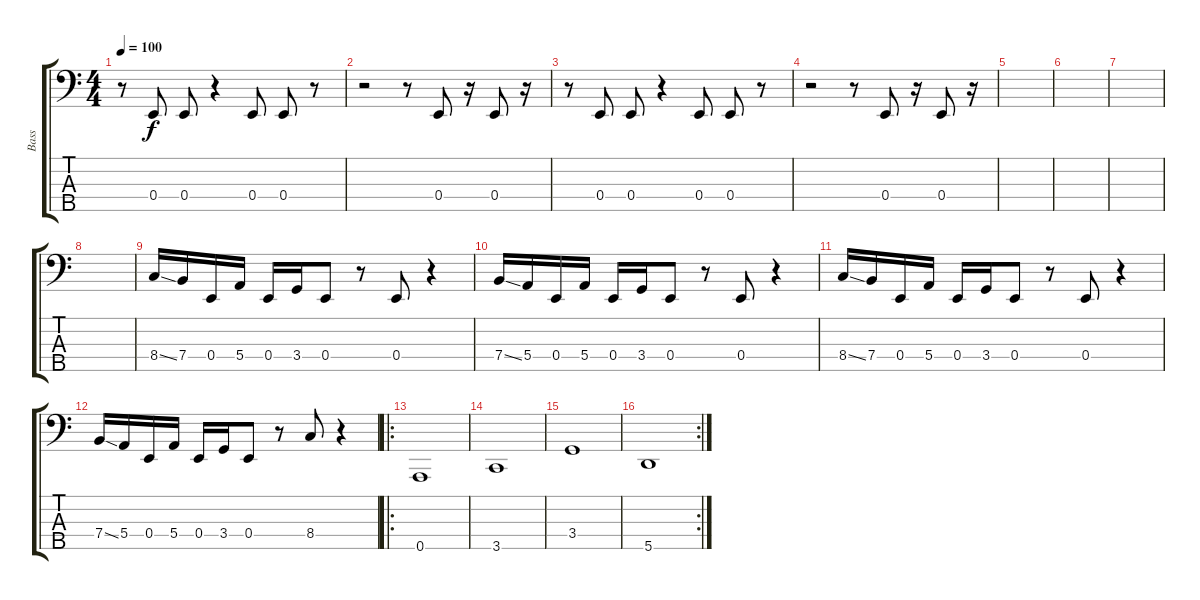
\track ("Bass" "Bass") {instrument electricbassfinger}
\staff {score tabs}
\tuning (G2 D2 A1 E1 A0) {hide}
\ts (4 4)
\tempo 100
\clef f4
\ks c
r.8{dy f} 0.4.8 0.4.8 r.4 0.4.8 0.4.8 r.8 |
r.2 r.8 0.4.8 r.16 0.4.8 r.16 |
r.8 0.4.8 0.4.8 r.4 0.4.8 0.4.8 r.8 |
r.2 r.8 0.4.8 r.16 0.4.8 r.16 |
|
|
|
|
8.4{ss}.16 7.4.16 0.4.16 5.4.16 0.4.16 3.4.16 0.4.8 r.8 0.4.8 r.4 |
7.4{ss}.16 5.4.16 0.4.16 5.4.16 0.4.16 3.4.16 0.4.8 r.8 0.4.8 r.4 |
8.4{ss}.16 7.4.16 0.4.16 5.4.16 0.4.16 3.4.16 0.4.8 r.8 0.4.8 r.4 |
7.4{ss}.16 5.4.16 0.4.16 5.4.16 0.4.16 3.4.16 0.4.8 r.8 8.4.8 r.4 |
\ro
0.5.1 |
3.5.1 |
3.4.1 |
\rc 2
5.5.1
